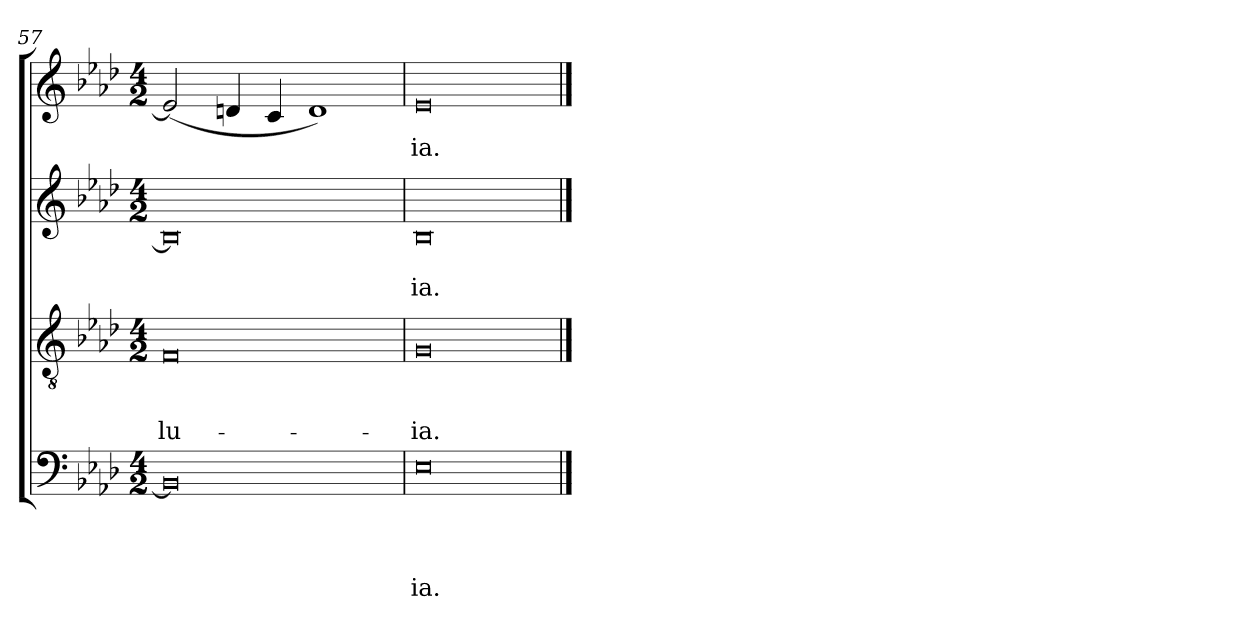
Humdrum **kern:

**kern	**text	**text	**text	**text	**kern	**text	**text	**text	**kern	**text	**text	**kern	**text
*part4	*part4	*part4	*part4	*part4	*part3	*part3	*part3	*part3	*part2	*part2	*part2	*part1	*part1
*staff4	*staff4	*staff4	*staff4	*staff4	*staff3	*staff3	*staff3	*staff3	*staff2	*staff2	*staff2	*staff1	*staff1
*clefF4	*	*	*	*	*clefGv2	*	*	*	*clefG2	*	*	*clefG2	*
*k[b-e-a-d-]	*	*	*	*	*k[b-e-a-d-]	*	*	*	*k[b-e-a-d-]	*	*	*k[b-e-a-d-]	*
*A-:	*	*	*	*	*A-:	*	*	*	*A-:	*	*	*A-:	*
*M4/2	*	*	*	*	*M4/2	*	*	*	*M4/2	*	*	*M4/2	*
=57	=57	=57	=57	=57	=57	=57	=57	=57	=57	=57	=57	=57	=57
!	!	!	!	!	!	!	!	!LO:LY:b	!	!	!	!	!
0BB-]	.	.	.	.	0F	.	.	-lu-	0B-]	.	.	(<2e-/]	.
.	.	.	.	.	.	.	.	.	.	.	.	4dn/	.
.	.	.	.	.	.	.	.	.	.	.	.	4c/	.
.	.	.	.	.	.	.	.	.	.	.	.	1d)	.
=58	=58	=58	=58	=58	=58	=58	=58	=58	=58	=58	=58	=58	=58
!	!	!	!	!LO:LY:b	!	!	!	!LO:LY:b	!	!	!LO:LY:b	!	!LO:LY:b
0E-	.	.	.	-ia.	0G	.	.	-ia.	0B-	.	-ia.	0e-	-ia.
==	==	==	==	==	==	==	==	==	==	==	==	==	==
*-	*-	*-	*-	*-	*-	*-	*-	*-	*-	*-	*-	*-	*-
